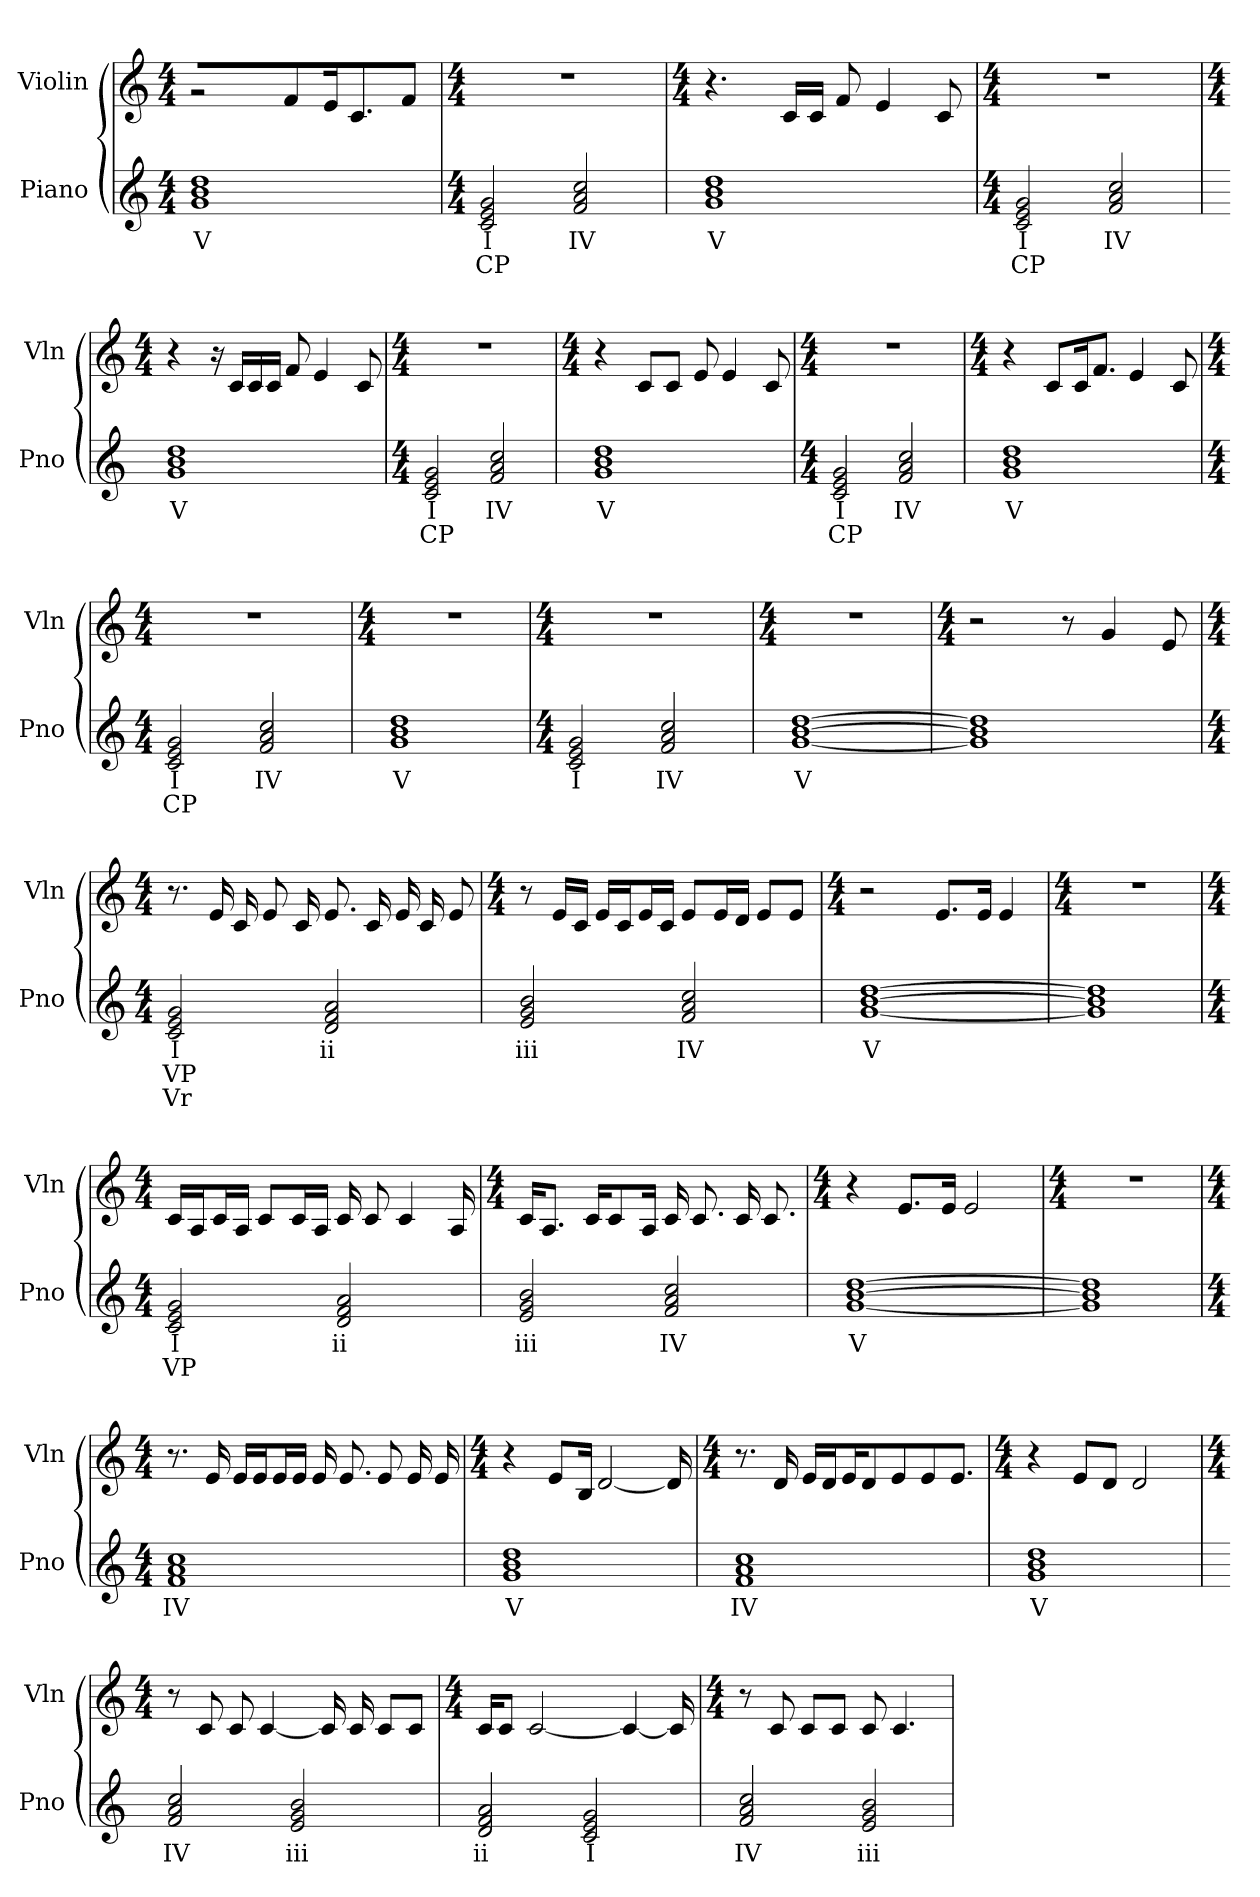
**kern	**text	**text	**text	**kern
*part2	*part2	*part2	*part2	*part1
*staff2	*staff2	*staff2	*staff2	*staff1
*I"Piano	*	*	*	*I"Violin
*I'Pno	*	*	*	*I'Vln
*k[]	*	*	*	*
*C:	*	*	*	*
*M4/4	*	*	*	*M4/4
=	=	=	=	=
1g 1b 1dd	V	.	.	2r
.	.	.	.	8fL
.	.	.	.	16eK
.	.	.	.	8.cJ
.	.	.	.	8fJ
=	=	=	=	=
*k[]	*	*	*	*
*C:	*	*	*	*
*M4/4	*	*	*	*M4/4
2c 2e 2g	I	CP	.	1r
2f 2a 2cc	IV	.	.	.
=	=	=	=	=
*k[]	*	*	*	*
*C:	*	*	*	*
*	*	*	*	*M4/4
1g 1b 1dd	V	.	.	4.r
.	.	.	.	16cLL
.	.	.	.	16cJJ
.	.	.	.	8f
.	.	.	.	4e
.	.	.	.	8c
=	=	=	=	=
*k[]	*	*	*	*
*C:	*	*	*	*
*M4/4	*	*	*	*M4/4
2c 2e 2g	I	CP	.	1r
2f 2a 2cc	IV	.	.	.
=	=	=	=	=
*k[]	*	*	*	*
*C:	*	*	*	*
*	*	*	*	*M4/4
1g 1b 1dd	V	.	.	4r
.	.	.	.	16r
.	.	.	.	16cLL
.	.	.	.	16c
.	.	.	.	16cJJ
.	.	.	.	8f
.	.	.	.	4e
.	.	.	.	8c
=	=	=	=	=
*k[]	*	*	*	*
*C:	*	*	*	*
*M4/4	*	*	*	*M4/4
2c 2e 2g	I	CP	.	1r
2f 2a 2cc	IV	.	.	.
=	=	=	=	=
*k[]	*	*	*	*
*C:	*	*	*	*
*	*	*	*	*M4/4
1g 1b 1dd	V	.	.	4r
.	.	.	.	8cL
.	.	.	.	8cJ
.	.	.	.	8e
.	.	.	.	4e
.	.	.	.	8c
=	=	=	=	=
*k[]	*	*	*	*
*C:	*	*	*	*
*M4/4	*	*	*	*M4/4
2c 2e 2g	I	CP	.	1r
2f 2a 2cc	IV	.	.	.
=	=	=	=	=
*k[]	*	*	*	*
*C:	*	*	*	*
*	*	*	*	*M4/4
1g 1b 1dd	V	.	.	4r
.	.	.	.	8cL
.	.	.	.	16cK
.	.	.	.	8.fJ
.	.	.	.	4e
.	.	.	.	8c
=	=	=	=	=
*k[]	*	*	*	*
*C:	*	*	*	*
*M4/4	*	*	*	*M4/4
2c 2e 2g	I	CP	.	1r
2f 2a 2cc	IV	.	.	.
=	=	=	=	=
*k[]	*	*	*	*
*C:	*	*	*	*
*	*	*	*	*M4/4
1g 1b 1dd	V	.	.	1r
=	=	=	=	=
*k[]	*	*	*	*
*C:	*	*	*	*
*M4/4	*	*	*	*M4/4
2c 2e 2g	I	.	.	1r
2f 2a 2cc	IV	.	.	.
=	=	=	=	=
*k[]	*	*	*	*
*C:	*	*	*	*
*	*	*	*	*M4/4
[1g [1b [1dd	V	.	.	1r
=	=	=	=	=
*k[]	*	*	*	*
*C:	*	*	*	*
*	*	*	*	*M4/4
1g] 1b] 1dd]	.	.	.	2r
.	.	.	.	8r
.	.	.	.	4g
.	.	.	.	8e
=	=	=	=	=
*k[]	*	*	*	*
*C:	*	*	*	*
*M4/4	*	*	*	*M4/4
2c 2e 2g	I	VP	Vr	8.r
.	.	.	.	16e
.	.	.	.	16cLL
.	.	.	.	8e
.	.	.	.	16cJk
2d 2f 2a	ii	.	.	8.eL
.	.	.	.	16cJk
.	.	.	.	16eLL
.	.	.	.	16cJ
.	.	.	.	8eJ
=	=	=	=	=
*k[]	*	*	*	*
*C:	*	*	*	*
*	*	*	*	*M4/4
2e 2g 2b	iii	.	.	8r
.	.	.	.	16eLL
.	.	.	.	16cJJ
.	.	.	.	16eLL
.	.	.	.	16cJ
.	.	.	.	16eL
.	.	.	.	16cJJ
2f 2a 2cc	IV	.	.	8eL
.	.	.	.	16eL
.	.	.	.	16dJJ
.	.	.	.	8eL
.	.	.	.	8eJ
=	=	=	=	=
*k[]	*	*	*	*
*C:	*	*	*	*
*	*	*	*	*M4/4
[1g [1b [1dd	V	.	.	2r
.	.	.	.	8.eL
.	.	.	.	16eJk
.	.	.	.	4e
=	=	=	=	=
*k[]	*	*	*	*
*C:	*	*	*	*
*	*	*	*	*M4/4
1g] 1b] 1dd]	.	.	.	1r
=	=	=	=	=
*k[]	*	*	*	*
*C:	*	*	*	*
*M4/4	*	*	*	*M4/4
2c 2e 2g	I	VP	.	16cLL
.	.	.	.	16AJ
.	.	.	.	16cL
.	.	.	.	16AJJ
.	.	.	.	8cL
.	.	.	.	16cL
.	.	.	.	16AJJ
2d 2f 2a	ii	.	.	16cLL
.	.	.	.	8cJ
.	.	.	.	4c
.	.	.	.	16A
=	=	=	=	=
*k[]	*	*	*	*
*C:	*	*	*	*
*	*	*	*	*M4/4
2e 2g 2b	iii	.	.	16cKL
.	.	.	.	8.AJ
.	.	.	.	16cKL
.	.	.	.	8c
.	.	.	.	16AJk
2f 2a 2cc	IV	.	.	16cLL
.	.	.	.	8.cJ
.	.	.	.	16cKL
.	.	.	.	8.cJ
=	=	=	=	=
*k[]	*	*	*	*
*C:	*	*	*	*
*	*	*	*	*M4/4
[1g [1b [1dd	V	.	.	4r
.	.	.	.	8.eL
.	.	.	.	16eJk
.	.	.	.	2e
=	=	=	=	=
*k[]	*	*	*	*
*C:	*	*	*	*
*	*	*	*	*M4/4
1g] 1b] 1dd]	.	.	.	1r
=	=	=	=	=
*k[]	*	*	*	*
*C:	*	*	*	*
*M4/4	*	*	*	*M4/4
1f 1a 1cc	IV	.	.	8.r
.	.	.	.	16e
.	.	.	.	16eLL
.	.	.	.	16eJ
.	.	.	.	16eL
.	.	.	.	16eJJ
.	.	.	.	16eLL
.	.	.	.	8.eJ
.	.	.	.	8eL
.	.	.	.	16eL
.	.	.	.	16eJJ
=	=	=	=	=
*k[]	*	*	*	*
*C:	*	*	*	*
*	*	*	*	*M4/4
1g 1b 1dd	V	.	.	4r
.	.	.	.	8eL
.	.	.	.	16BJk
.	.	.	.	[2d
.	.	.	.	16d]
=	=	=	=	=
*k[]	*	*	*	*
*C:	*	*	*	*
*	*	*	*	*M4/4
1f 1a 1cc	IV	.	.	8.r
.	.	.	.	16d
.	.	.	.	16eLL
.	.	.	.	16dJ
.	.	.	.	16eL
.	.	.	.	8dJ
.	.	.	.	8eL
.	.	.	.	8eJ
.	.	.	.	8.eJ
=	=	=	=	=
*k[]	*	*	*	*
*C:	*	*	*	*
*	*	*	*	*M4/4
1g 1b 1dd	V	.	.	4r
.	.	.	.	8eL
.	.	.	.	8dJ
.	.	.	.	2d
=	=	=	=	=
*k[]	*	*	*	*
*C:	*	*	*	*
*	*	*	*	*M4/4
2f 2a 2cc	IV	.	.	8r
.	.	.	.	8c
.	.	.	.	8c
.	.	.	.	[4c
2e 2g 2b	iii	.	.	.
.	.	.	.	16c]
.	.	.	.	16c
.	.	.	.	8cL
.	.	.	.	8cJ
=	=	=	=	=
*k[]	*	*	*	*
*C:	*	*	*	*
*	*	*	*	*M4/4
2d 2f 2a	ii	.	.	16cKL
.	.	.	.	8cJ
.	.	.	.	[2c
2c 2e 2g	I	.	.	.
.	.	.	.	4c_
.	.	.	.	16c]
=	=	=	=	=
*k[]	*	*	*	*
*C:	*	*	*	*
*	*	*	*	*M4/4
2f 2a 2cc	IV	.	.	8r
.	.	.	.	8c
.	.	.	.	8cL
.	.	.	.	8cJ
2e 2g 2b	iii	.	.	8c
.	.	.	.	4.c
=	=	=	=	=
*-	*-	*-	*-	*-
